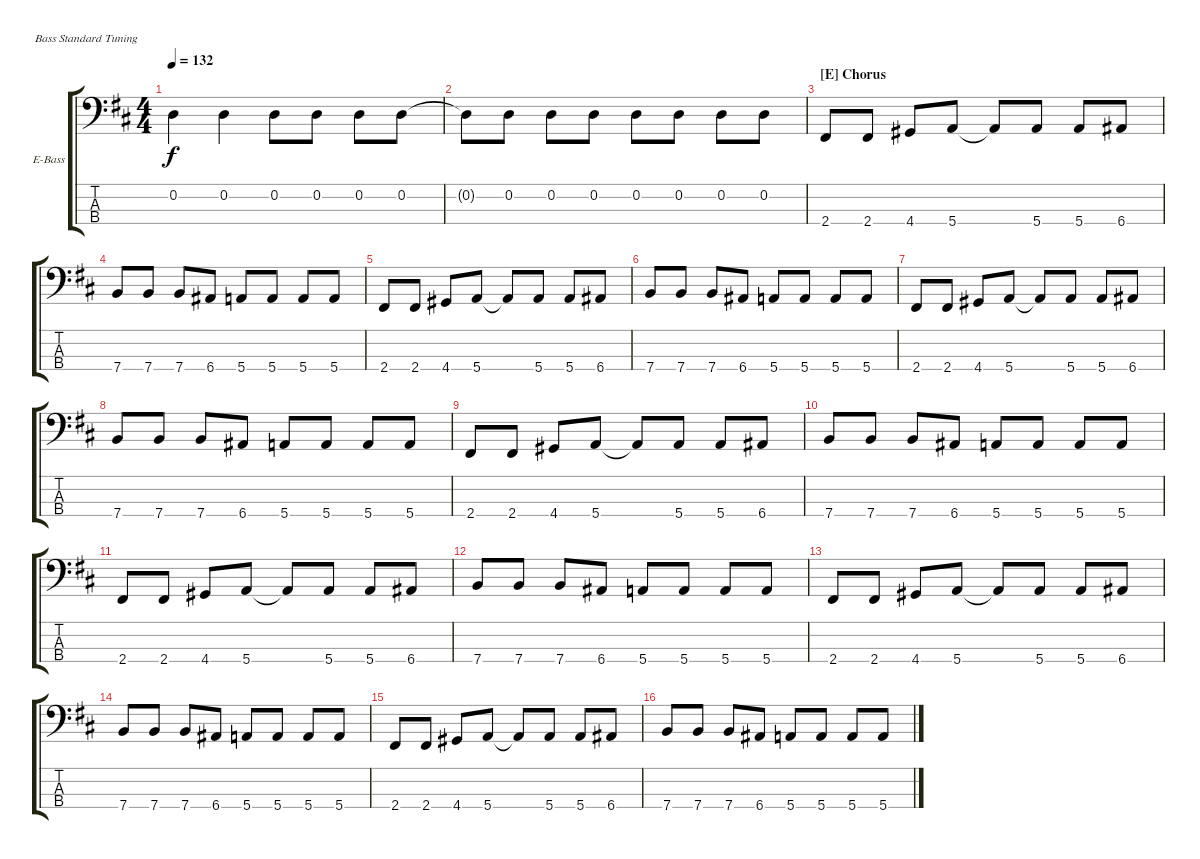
\defaultSystemsLayout 4
\bracketExtendMode groupsimilarinstruments
\firstSystemTrackNameOrientation horizontal
\otherSystemsTrackNameOrientation horizontal
\track (" Bass" "E-Bass") {instrument electricbassfinger}
\staff {score tabs}
\tuning (G2 D2 A1 E1)
\ts (4 4)
\tempo 132
\clef f4
\scale
1.06305
\ks d
0.2.4{dy f} 0.2.4 0.2.8 0.2.8 0.2.8 0.2.8 |
\scale
0.936948 0.2{t}.8 0.2.8 0.2.8 0.2.8 0.2.8 0.2.8 0.2.8 0.2.8 |
\section ("E" "Chorus")
\scale
1.06305 2.4.8 2.4.8 4.4.8 5.4.8 5.4{t}.8 5.4.8 5.4.8 6.4.8 |
\scale
0.936948 7.4.8 7.4.8 7.4.8 6.4.8 5.4.8 5.4.8 5.4.8 5.4.8 |
\scale
1.06305 2.4.8 2.4.8 4.4.8 5.4.8 5.4{t}.8 5.4.8 5.4.8 6.4.8 |
\scale
0.936948 7.4.8 7.4.8 7.4.8 6.4.8 5.4.8 5.4.8 5.4.8 5.4.8 |
\scale
1.06305 2.4.8 2.4.8 4.4.8 5.4.8 5.4{t}.8 5.4.8 5.4.8 6.4.8 |
\scale
0.936948 7.4.8 7.4.8 7.4.8 6.4.8 5.4.8 5.4.8 5.4.8 5.4.8 |
\scale
1.06305 2.4.8 2.4.8 4.4.8 5.4.8 5.4{t}.8 5.4.8 5.4.8 6.4.8 |
\scale
0.936948 7.4.8 7.4.8 7.4.8 6.4.8 5.4.8 5.4.8 5.4.8 5.4.8 |
\scale
1.06305 2.4.8 2.4.8 4.4.8 5.4.8 5.4{t}.8 5.4.8 5.4.8 6.4.8 |
\scale
0.936948 7.4.8 7.4.8 7.4.8 6.4.8 5.4.8 5.4.8 5.4.8 5.4.8 |
\scale
1.06305 2.4.8 2.4.8 4.4.8 5.4.8 5.4{t}.8 5.4.8 5.4.8 6.4.8 |
\scale
0.936948 7.4.8 7.4.8 7.4.8 6.4.8 5.4.8 5.4.8 5.4.8 5.4.8 |
\scale
1.06305 2.4.8 2.4.8 4.4.8 5.4.8 5.4{t}.8 5.4.8 5.4.8 6.4.8 |
\scale
0.936948 7.4.8 7.4.8 7.4.8 6.4.8 5.4.8 5.4.8 5.4.8 5.4.8
